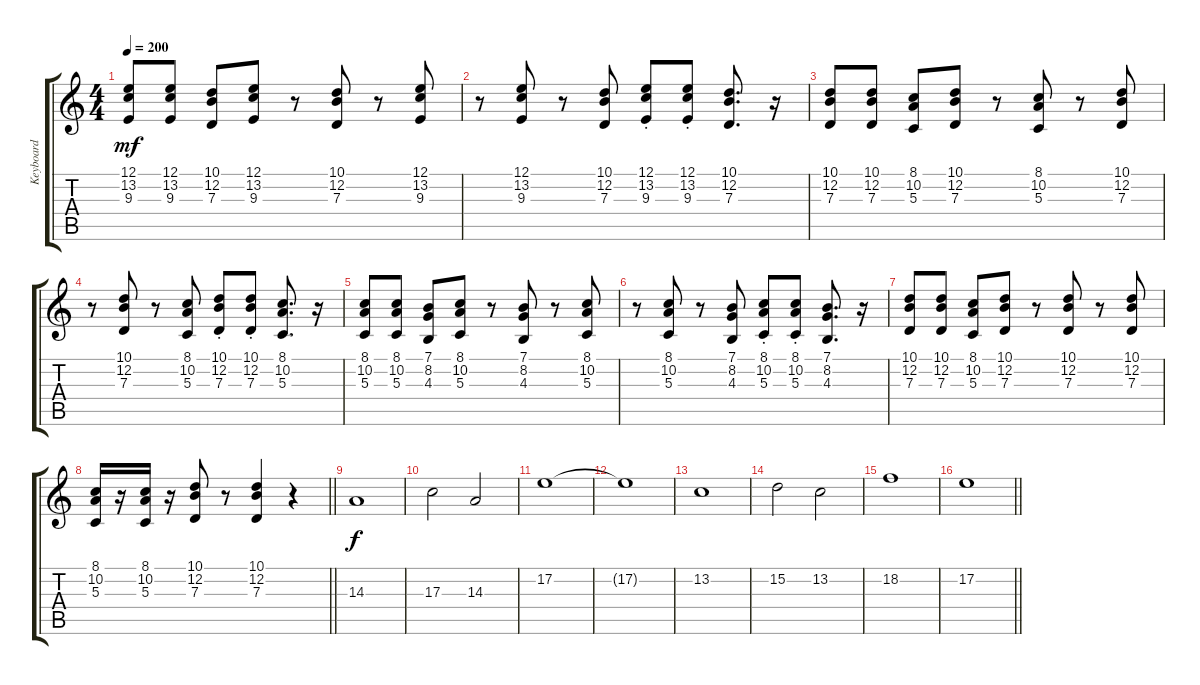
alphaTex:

\track ("Keyboard" "Keyboard") {instrument pad3polysynth}
\staff {score tabs}
\tuning (E4 B3 G3 D3 A2 E2) {hide}
\ts (4 4)
\section ("" "")
\tempo 200
\clef g2
\ks c
(12.1 13.2 9.3).8{dy mf} (12.1 13.2 9.3).8 (10.1 12.2 7.3).8 (12.1 13.2 9.3).8 r.8 (10.1 12.2 7.3).8 r.8 (12.1 13.2 9.3).8 |
r.8 (12.1 13.2 9.3).8 r.8 (10.1 12.2 7.3).8 (12.1{st} 13.2{st} 9.3{st}).8 (12.1{st} 13.2{st} 9.3{st}).8 (10.1 12.2 7.3).8{d} r.16 |
(10.1 12.2 7.3).8 (10.1 12.2 7.3).8 (8.1 10.2 5.3).8 (10.1 12.2 7.3).8 r.8 (8.1 10.2 5.3).8 r.8 (10.1 12.2 7.3).8 |
r.8 (10.1 12.2 7.3).8 r.8 (8.1 10.2 5.3).8 (10.1{st} 12.2{st} 7.3{st}).8 (10.1{st} 12.2{st} 7.3{st}).8 (8.1 10.2 5.3).8{d} r.16 |
(8.1 10.2 5.3).8 (8.1 10.2 5.3).8 (7.1 8.2 4.3).8 (8.1 10.2 5.3).8 r.8 (7.1 8.2 4.3).8 r.8 (8.1 10.2 5.3).8 |
r.8 (8.1 10.2 5.3).8 r.8 (7.1 8.2 4.3).8 (8.1{st} 10.2{st} 5.3{st}).8 (8.1{st} 10.2{st} 5.3{st}).8 (7.1 8.2 4.3).8{d} r.16 |
(10.1 12.2 7.3).8 (10.1 12.2 7.3).8 (8.1 10.2 5.3).8 (10.1 12.2 7.3).8 r.8 (10.1 12.2 7.3).8 r.8 (10.1 12.2 7.3).8 |
\barLineRight lightlight
(8.1 10.2 5.3).16 r.16 (8.1 10.2 5.3).16 r.16 (10.1 12.2 7.3).8 r.8 (10.1 12.2 7.3).4 r.4 |
\section ("" "")
14.3.1{dy f volume 6 instrument synthstrings2} |
17.3.2 14.3.2 |
17.2.1 |
17.2{t}.1 |
13.2.1 |
15.2.2 13.2.2 |
18.2.1 |
\barLineRight lightlight
17.2.1
